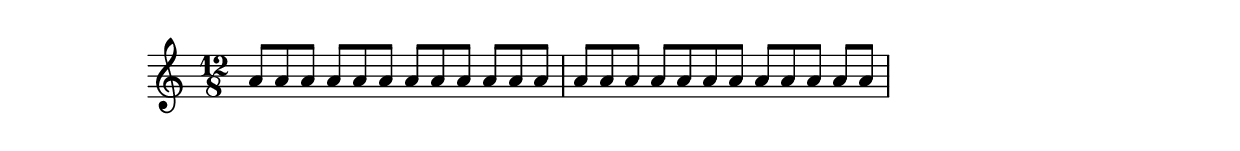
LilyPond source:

%% DO NOT EDIT this file manually; it is automatically
%% generated from LSR http://lsr.dsi.unimi.it
%% Make any changes in LSR itself, or in Documentation/snippets/new/ ,
%% and then run scripts/auxiliar/makelsr.py
%%
%% This file is in the public domain.
\version "2.14.2"

\header {
  lsrtags = "rhythms, version-specific"

  texidoc = "
To typeset beams grouped @code{3-4-3-2} in 12/8 it is necessary first
to override the default beam endings  in 12/8, and then to set up the
new beaming endings:

"
  doctitle = "Reverting default beam endings"
} % begin verbatim


\relative c'' {
  \time 12/8

  % Default beaming
  a8 a a a a a a a a a a a

  % Set new values for beam endings
  \set Score.beatStructure = #'(3 4 3 2)
  a8 a a a a a a a a a a a
}
